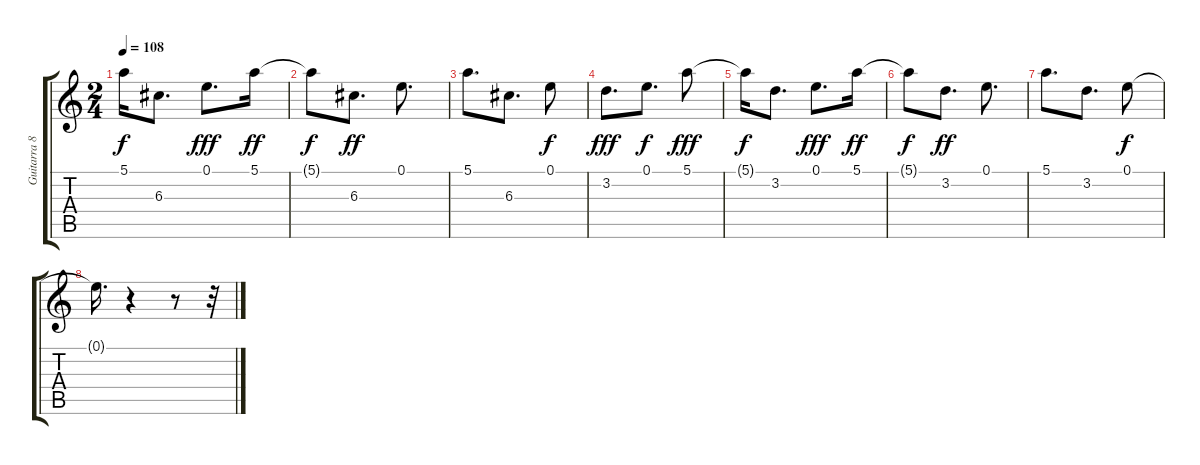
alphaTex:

\track ("Guitarra 8" "Guitarra 8") {instrument electricguitarclean}
\staff {score tabs}
\tuning (E4 B3 G3 D3 A2 E2) {hide}
\ts (2 4)
\tempo 108
\clef g2
\ks c
5.1{t}.16{dy f} 6.3.8{d} 0.1.8{d dy fff} 5.1.16{dy ff} |
5.1{t}.8{dy f} 6.3.8{d dy ff} 0.1.8{d} |
5.1.8{d} 6.3.8{d} 0.1.8{dy f} |
3.2.8{d dy fff} 0.1.8{d dy f} 5.1.8{dy fff} |
5.1{t}.16{dy f} 3.2.8{d} 0.1.8{d dy fff} 5.1.16{dy ff} |
5.1{t}.8{dy f} 3.2.8{d dy ff} 0.1.8{d} |
5.1.8{d} 3.2.8{d} 0.1.8{dy f} |
0.1{t}.16{d} r.4 r.8 r.32
